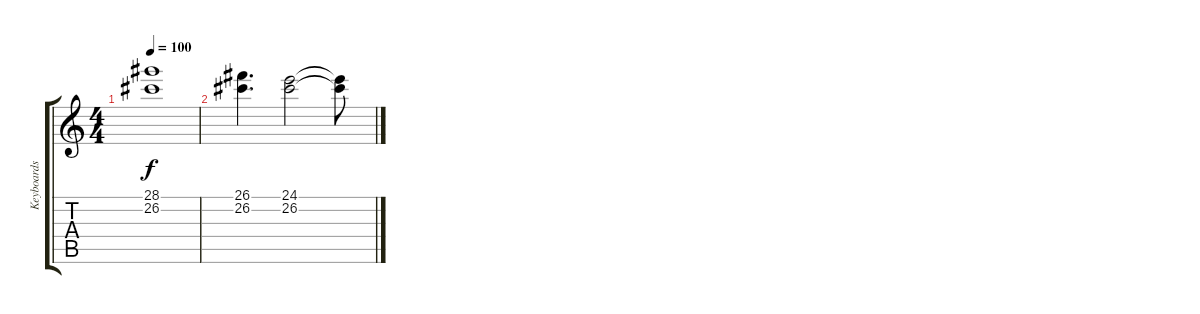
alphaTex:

\track ("Keyboards (End)" "Keyboards ") {instrument pad2warm}
\staff {score tabs}
\tuning (E4 B3 G3 D3 A2 E2) {hide}
\ts (4 4)
\tempo 100
\clef g2
\ks c
(28.1 26.2).1{dy f} |
(26.1 26.2).4{d} (24.1 26.2).2 (24.1{t} 26.2{t}).8
